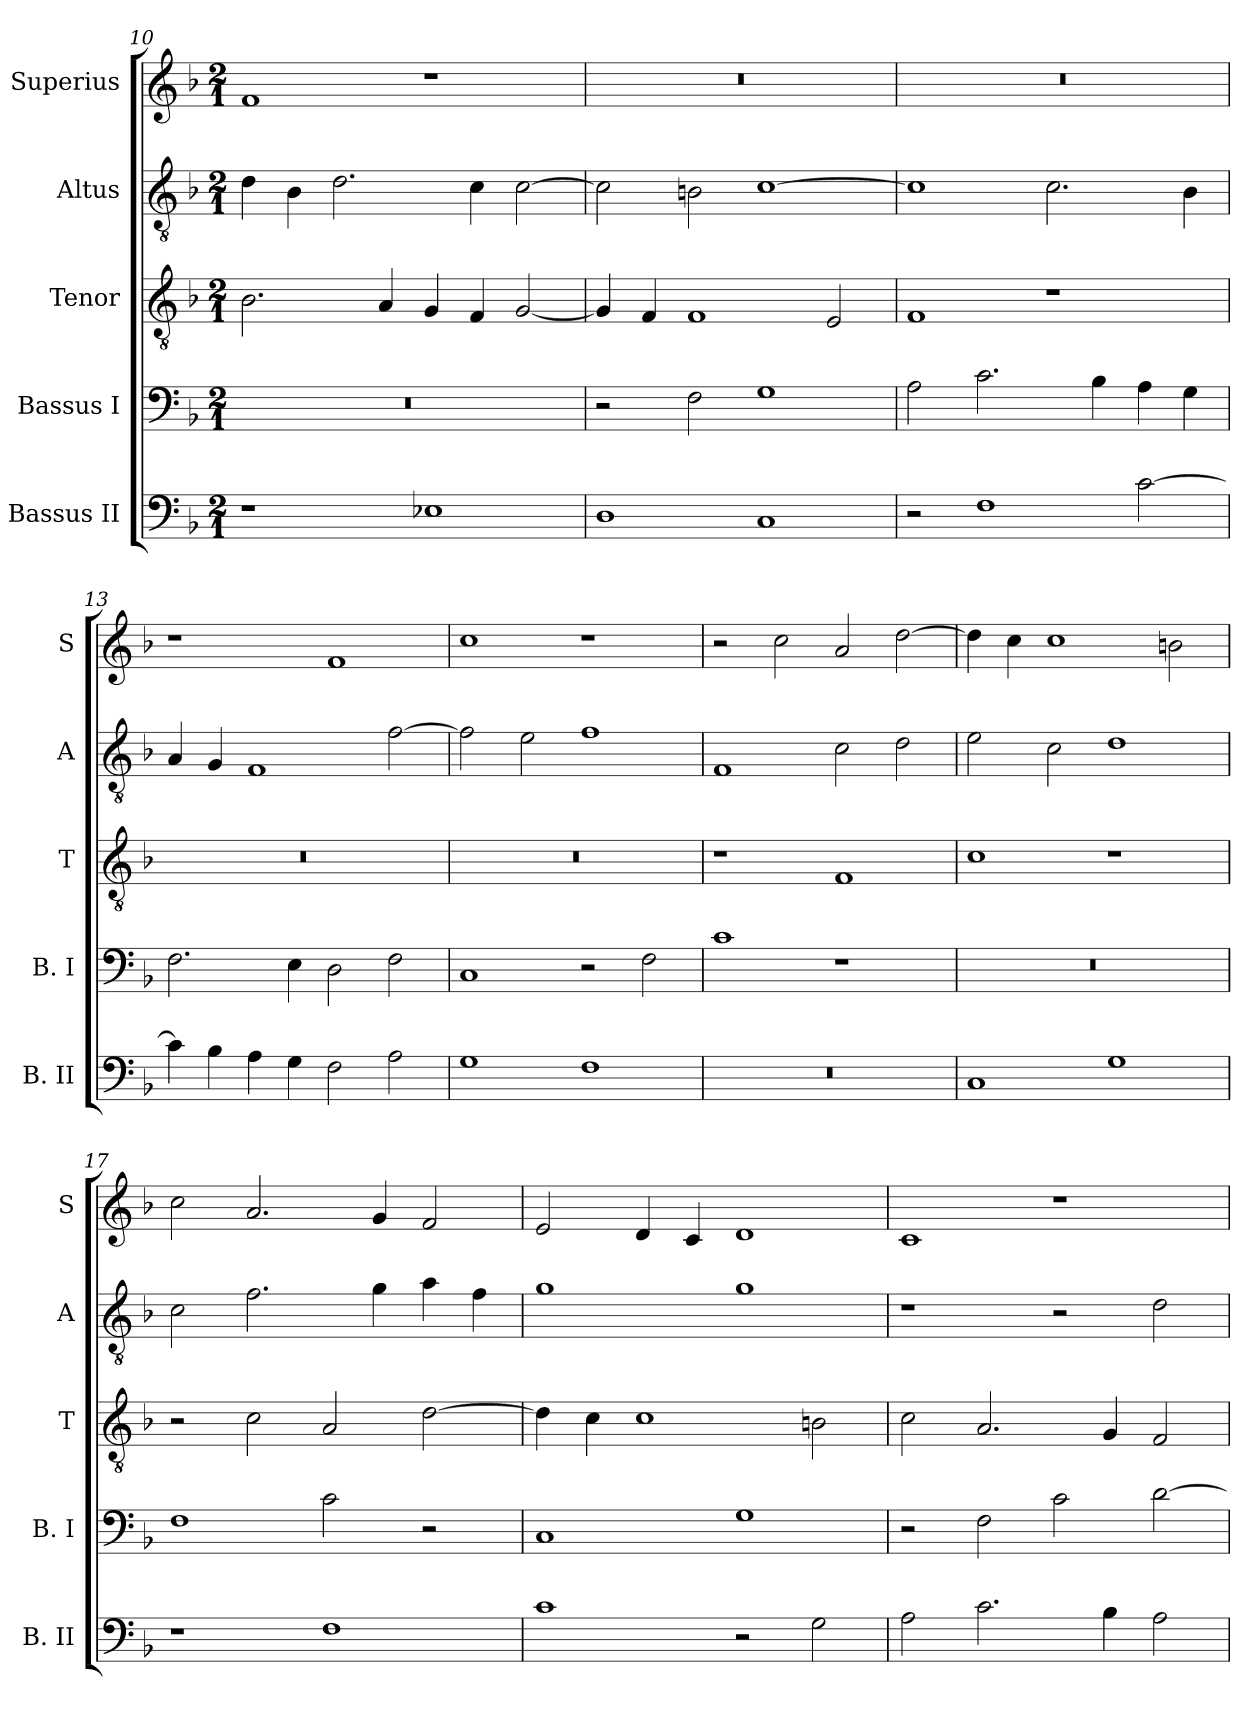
**kern	**kern	**kern	**kern	**kern
*part5	*part4	*part3	*part2	*part1
*staff5	*staff4	*staff3	*staff2	*staff1
*I"Bassus II	*I"Bassus I	*I"Tenor	*I"Altus	*I"Superius
*I'B. II	*I'B. I	*I'T	*I'A	*I'S
*clefF4	*clefF4	*clefGv2	*clefGv2	*clefG2
*k[b-]	*k[b-]	*k[b-]	*k[b-]	*k[b-]
*F:	*F:	*F:	*F:	*F:
*M2/1	*M2/1	*M2/1	*M2/1	*M2/1
=10	=10	=10	=10	=10
1r	0r	2.B-	4d	1f
.	.	.	4B-	.
.	.	.	2.d	.
.	.	4A	.	.
1E-X	.	4G	.	1r
.	.	4F	4c	.
.	.	[2G	[2c	.
=11	=11	=11	=11	=11
1D	2r	4G]	2c]	0r
.	.	4F	.	.
.	2F	1F	2Bn	.
1C	1G	.	[1c	.
.	.	2E	.	.
=12	=12	=12	=12	=12
2r	2A	1F	1c]	0r
1F	2.c	.	.	.
.	.	1r	2.c	.
.	4B-	.	.	.
[2c	4A	.	.	.
.	4G	.	4B-	.
=13	=13	=13	=13	=13
4c]	2.F	0r	4A	1r
4B-	.	.	4G	.
4A	.	.	1F	.
4G	4E	.	.	.
2F	2D	.	.	1f
2A	2F	.	[2f	.
=14	=14	=14	=14	=14
1G	1C	0r	2f]	1cc
.	.	.	2e	.
1F	2r	.	1f	1r
.	2F	.	.	.
=15	=15	=15	=15	=15
0r	1c	1r	1F	2r
.	.	.	.	2cc
.	1r	1F	2c	2a
.	.	.	2d	[2dd
=16	=16	=16	=16	=16
1C	0r	1c	2e	4dd]
.	.	.	.	4cc
.	.	.	2c	1cc
1G	.	1r	1d	.
.	.	.	.	2bn
=17	=17	=17	=17	=17
1r	1F	2r	2c	2cc
.	.	2c	2.f	2.a
1F	2c	2A	.	.
.	.	.	4g	4g
.	2r	[2d	4a	2f
.	.	.	4f	.
=18	=18	=18	=18	=18
1c	1C	4d]	1g	2e
.	.	4c	.	.
.	.	1c	.	4d
.	.	.	.	4c
2r	1G	.	1g	1d
2G	.	2Bn	.	.
=19	=19	=19	=19	=19
2A	2r	2c	1r	1c
2.c	2F	2.A	.	.
.	2c	.	2r	1r
4B-	.	4G	.	.
2A	[2d	2F	2d	.
=	=	=	=	=
*-	*-	*-	*-	*-
